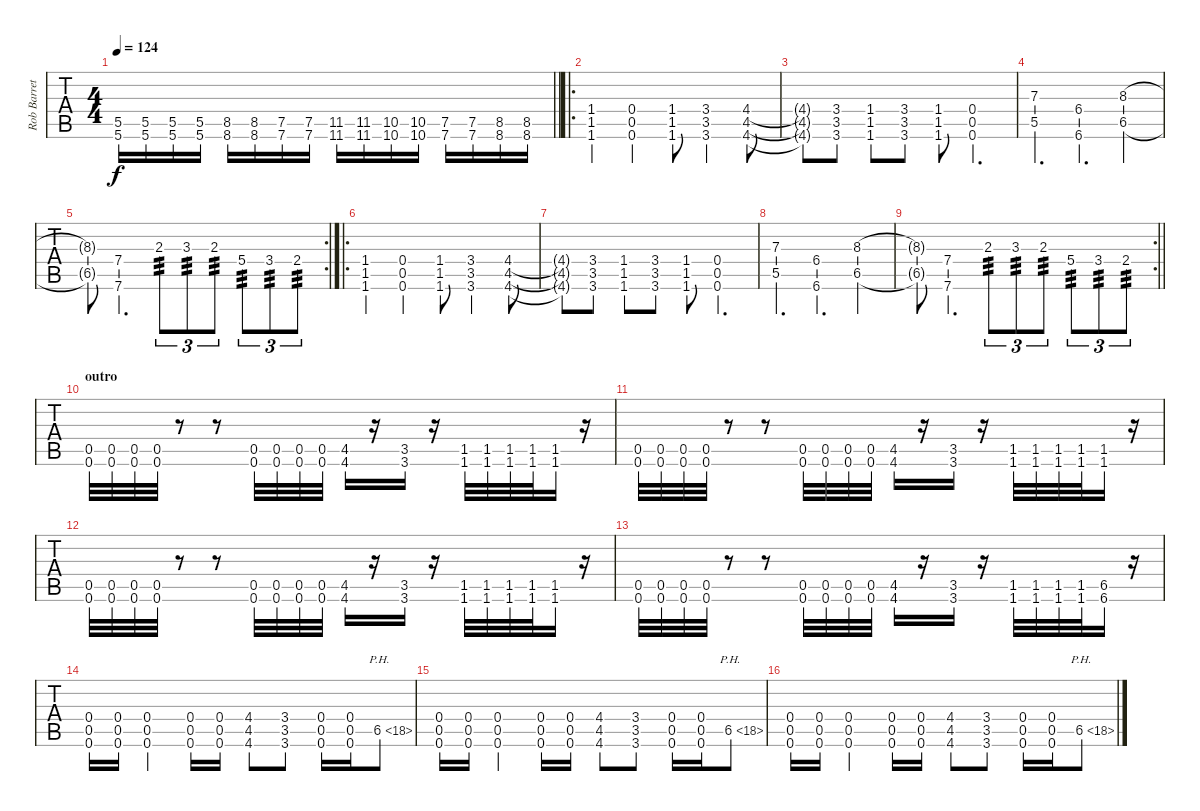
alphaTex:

\track ("Rob Barrett" "Rob Barret") {instrument distortionguitar}
\staff {tabs}
\tuning (Eb4 Bb3 Gb3 Db3 Ab2 Db2) {hide}
\ts (4 4)
\tempo 124
\clef g2
\barLineRight lightlight
\ks c
(5.5 5.6).16{dy f} (5.5 5.6).16 (5.5 5.6).16 (5.5 5.6).16 (8.5 8.6).16 (8.5 8.6).16 (7.5 7.6).16 (7.5 7.6).16 (11.5 11.6).16 (11.5 11.6).16 (10.5 10.6).16 (10.5 10.6).16 (7.5 7.6).16 (7.5 7.6).16 (8.5 8.6).16 (8.5 8.6).16 |
\ro
(1.4 1.5 1.6).4 (0.4 0.5 0.6).4 (1.4 1.5 1.6).8 (3.4 3.5 3.6).4 (4.4 4.5 4.6).8 |
(4.4{t} 4.5{t} 4.6{t}).8 (3.4 3.5 3.6).8 (1.4 1.5 1.6).8 (3.4 3.5 3.6).8 (1.4 1.5 1.6).8 (0.4 0.5 0.6).4{d} |
(7.3 5.5).4{d} (6.4 6.6).4{d} (8.3 6.5).4 |
\rc 2
(8.3{t} 6.5{t}).8 (7.4 7.6).4{d} 2.3.8{tu (3 2) tp 3} 3.3.8{tu (3 2) tp 3} 2.3.8{tu (3 2) tp 3} 5.4.8{tu (3 2) tp 3} 3.4.8{tu (3 2) tp 3} 2.4.8{tu (3 2) tp 3} |
\ro
(1.4 1.5 1.6).4 (0.4 0.5 0.6).4 (1.4 1.5 1.6).8 (3.4 3.5 3.6).4 (4.4 4.5 4.6).8 |
(4.4{t} 4.5{t} 4.6{t}).8 (3.4 3.5 3.6).8 (1.4 1.5 1.6).8 (3.4 3.5 3.6).8 (1.4 1.5 1.6).8 (0.4 0.5 0.6).4{d} |
(7.3 5.5).4{d} (6.4 6.6).4{d} (8.3 6.5).4 |
\rc 2
\barLineRight lightlight
(8.3{t} 6.5{t}).8 (7.4 7.6).4{d} 2.3.8{tu (3 2) tp 3} 3.3.8{tu (3 2) tp 3} 2.3.8{tu (3 2) tp 3} 5.4.8{tu (3 2) tp 3} 3.4.8{tu (3 2) tp 3} 2.4.8{tu (3 2) tp 3} |
\section ("" "outro")
(0.5 0.6).32 (0.5 0.6).32 (0.5 0.6).32 (0.5 0.6).32 r.8 r.8 (0.5 0.6).32 (0.5 0.6).32 (0.5 0.6).32 (0.5 0.6).32 (4.5 4.6).16 r.16 (3.5 3.6).16 r.16 (1.5 1.6).32 (1.5 1.6).32 (1.5 1.6).32 (1.5 1.6).32 (1.5 1.6).16 r.16 |
(0.5 0.6).32 (0.5 0.6).32 (0.5 0.6).32 (0.5 0.6).32 r.8 r.8 (0.5 0.6).32 (0.5 0.6).32 (0.5 0.6).32 (0.5 0.6).32 (4.5 4.6).16 r.16 (3.5 3.6).16 r.16 (1.5 1.6).32 (1.5 1.6).32 (1.5 1.6).32 (1.5 1.6).32 (1.5 1.6).16 r.16 |
(0.5 0.6).32 (0.5 0.6).32 (0.5 0.6).32 (0.5 0.6).32 r.8 r.8 (0.5 0.6).32 (0.5 0.6).32 (0.5 0.6).32 (0.5 0.6).32 (4.5 4.6).16 r.16 (3.5 3.6).16 r.16 (1.5 1.6).32 (1.5 1.6).32 (1.5 1.6).32 (1.5 1.6).32 (1.5 1.6).16 r.16 |
(0.5 0.6).32 (0.5 0.6).32 (0.5 0.6).32 (0.5 0.6).32 r.8 r.8 (0.5 0.6).32 (0.5 0.6).32 (0.5 0.6).32 (0.5 0.6).32 (4.5 4.6).16 r.16 (3.5 3.6).16 r.16 (1.5 1.6).32 (1.5 1.6).32 (1.5 1.6).32 (1.5 1.6).32 (6.5 6.6).16 r.16 |
(0.4 0.5 0.6).16 (0.4 0.5 0.6).16 (0.4 0.5 0.6).4 (0.4 0.5 0.6).16 (0.4 0.5 0.6).16 (4.4 4.5 4.6).8 (3.4 3.5 3.6).8 (0.4 0.5 0.6).16 (0.4 0.5 0.6).16 6.5{ph 12}.8 |
(0.4 0.5 0.6).16 (0.4 0.5 0.6).16 (0.4 0.5 0.6).4 (0.4 0.5 0.6).16 (0.4 0.5 0.6).16 (4.4 4.5 4.6).8 (3.4 3.5 3.6).8 (0.4 0.5 0.6).16 (0.4 0.5 0.6).16 6.5{ph 12}.8 |
(0.4 0.5 0.6).16 (0.4 0.5 0.6).16 (0.4 0.5 0.6).4 (0.4 0.5 0.6).16 (0.4 0.5 0.6).16 (4.4 4.5 4.6).8 (3.4 3.5 3.6).8 (0.4 0.5 0.6).16 (0.4 0.5 0.6).16 6.5{ph 12}.8
